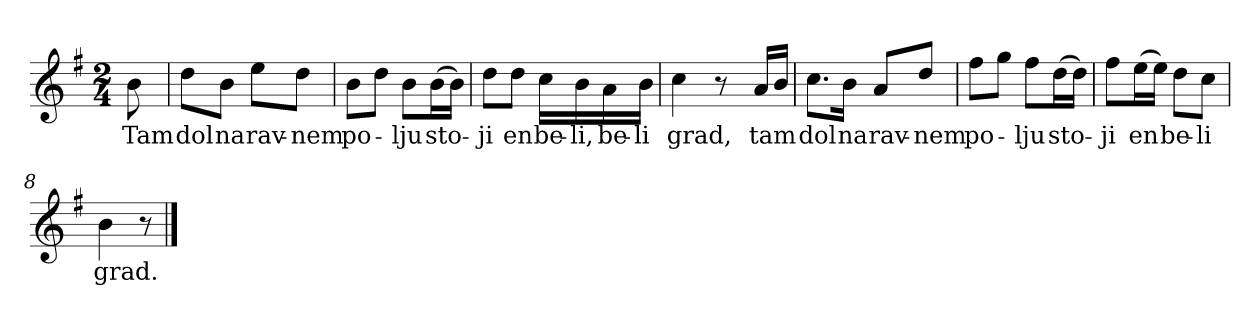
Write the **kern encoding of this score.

**kern	**text
*part1	*part1
*staff1	*staff1
*clefG2	*
*k[f#]	*
*G:	*
*M2/4	*
*MM66	*
=	=
8b\	Tam
=1	=1
8dd\L	dol
8b\J	na
8ee\L	rav-
8dd\J	-nem
=2	=2
8b\L	po-
8dd\J	.
8b\L	-lju
(>16b\L	sto-
16b\JJ)	.
=3	=3
8dd\L	-ji
8dd\J	en
16cc\LL	be-
16b\	-li,
16a\	be-
16b\JJ	-li
=4	=4
4cc\	grad,
8r	.
=4X1-	=4X1-
16a/LL	tam
16b/JJ	.
=5	=5
8.cc\L	dol
16b\Jk	na
8a/L	rav-
8dd/J	-nem
!!LO:LB:g=z
=6	=6
8ff#\L	po-
8gg\J	.
8ff#\L	-lju
(>16dd\L	sto-
16dd\JJ)	.
=7	=7
8ff#\L	-ji
(>16ee\L	en
16ee\JJ)	.
8dd\L	be-
8cc\J	-li
=8	=8
4b\	grad.
8r	.
==	==
*-	*-
